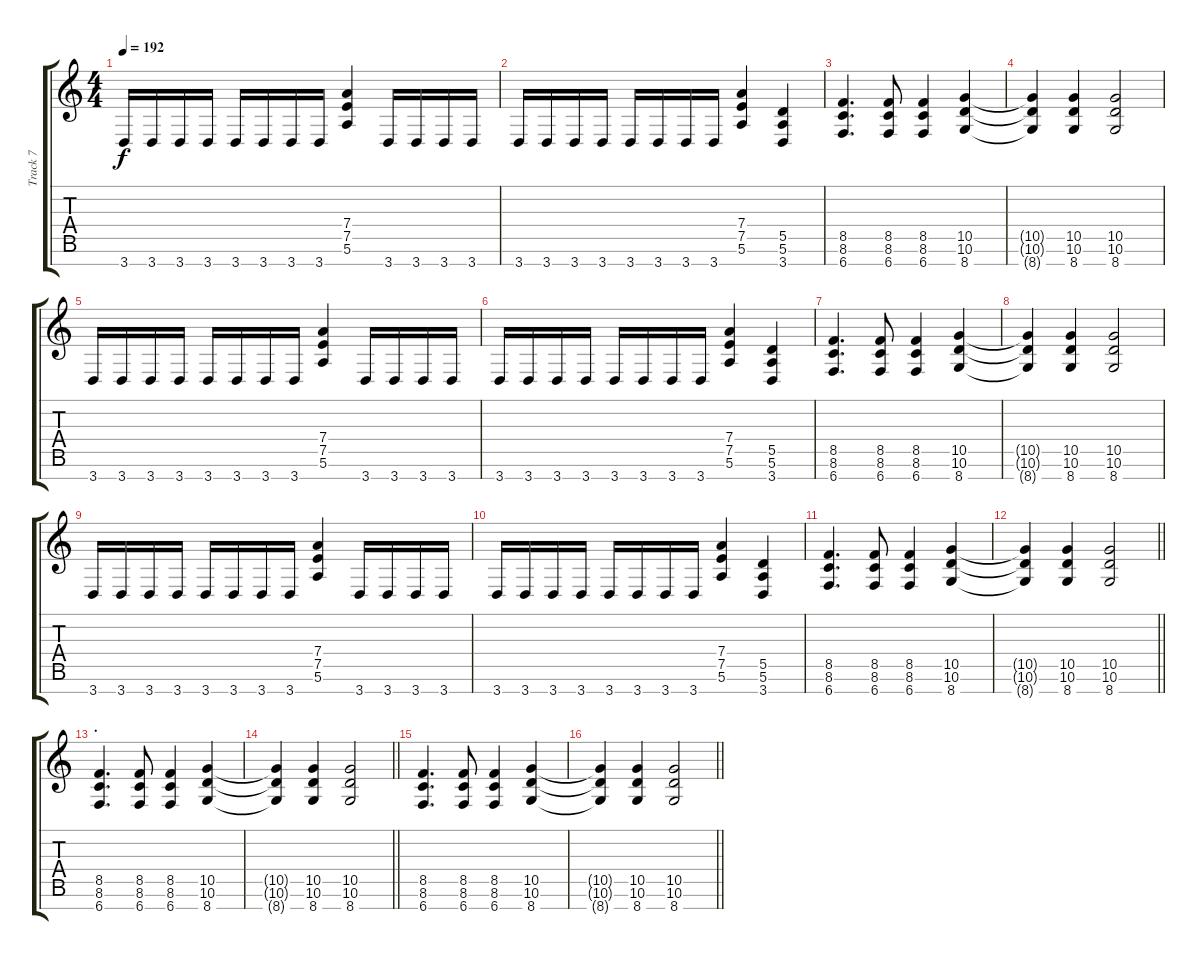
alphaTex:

\track ("Track 7" "Track 7") {instrument distortionguitar}
\staff {score tabs}
\tuning (E4 B3 G3 D3 A2 E2 B1) {hide}
\ts (4 4)
\tempo 192
\clef g2
\ks c
3.7.16{dy f} 3.7.16 3.7.16 3.7.16 3.7.16 3.7.16 3.7.16 3.7.16 (7.4 7.5 5.6).4 3.7.16 3.7.16 3.7.16 3.7.16 |
3.7.16 3.7.16 3.7.16 3.7.16 3.7.16 3.7.16 3.7.16 3.7.16 (7.4 7.5 5.6).4 (5.5 5.6 3.7).4 |
(8.5 8.6 6.7).4{d} (8.5 8.6 6.7).8 (8.5 8.6 6.7).4 (10.5 10.6 8.7).4 |
(10.5{t} 10.6{t} 8.7{t}).4 (10.5 10.6 8.7).4 (10.5 10.6 8.7).2 |
3.7.16 3.7.16 3.7.16 3.7.16 3.7.16 3.7.16 3.7.16 3.7.16 (7.4 7.5 5.6).4 3.7.16 3.7.16 3.7.16 3.7.16 |
3.7.16 3.7.16 3.7.16 3.7.16 3.7.16 3.7.16 3.7.16 3.7.16 (7.4 7.5 5.6).4 (5.5 5.6 3.7).4 |
(8.5 8.6 6.7).4{d} (8.5 8.6 6.7).8 (8.5 8.6 6.7).4 (10.5 10.6 8.7).4 |
(10.5{t} 10.6{t} 8.7{t}).4 (10.5 10.6 8.7).4 (10.5 10.6 8.7).2 |
3.7.16 3.7.16 3.7.16 3.7.16 3.7.16 3.7.16 3.7.16 3.7.16 (7.4 7.5 5.6).4 3.7.16 3.7.16 3.7.16 3.7.16 |
3.7.16 3.7.16 3.7.16 3.7.16 3.7.16 3.7.16 3.7.16 3.7.16 (7.4 7.5 5.6).4 (5.5 5.6 3.7).4 |
(8.5 8.6 6.7).4{d} (8.5 8.6 6.7).8 (8.5 8.6 6.7).4 (10.5 10.6 8.7).4 |
\barLineRight lightlight
(10.5{t} 10.6{t} 8.7{t}).4 (10.5 10.6 8.7).4 (10.5 10.6 8.7).2 |
\section ("" ".")
(8.5 8.6 6.7).4{d} (8.5 8.6 6.7).8 (8.5 8.6 6.7).4 (10.5 10.6 8.7).4 |
\barLineRight lightlight
(10.5{t} 10.6{t} 8.7{t}).4 (10.5 10.6 8.7).4 (10.5 10.6 8.7).2 |
(8.5 8.6 6.7).4{d} (8.5 8.6 6.7).8 (8.5 8.6 6.7).4 (10.5 10.6 8.7).4 |
\barLineRight lightlight
(10.5{t} 10.6{t} 8.7{t}).4 (10.5 10.6 8.7).4 (10.5 10.6 8.7).2
